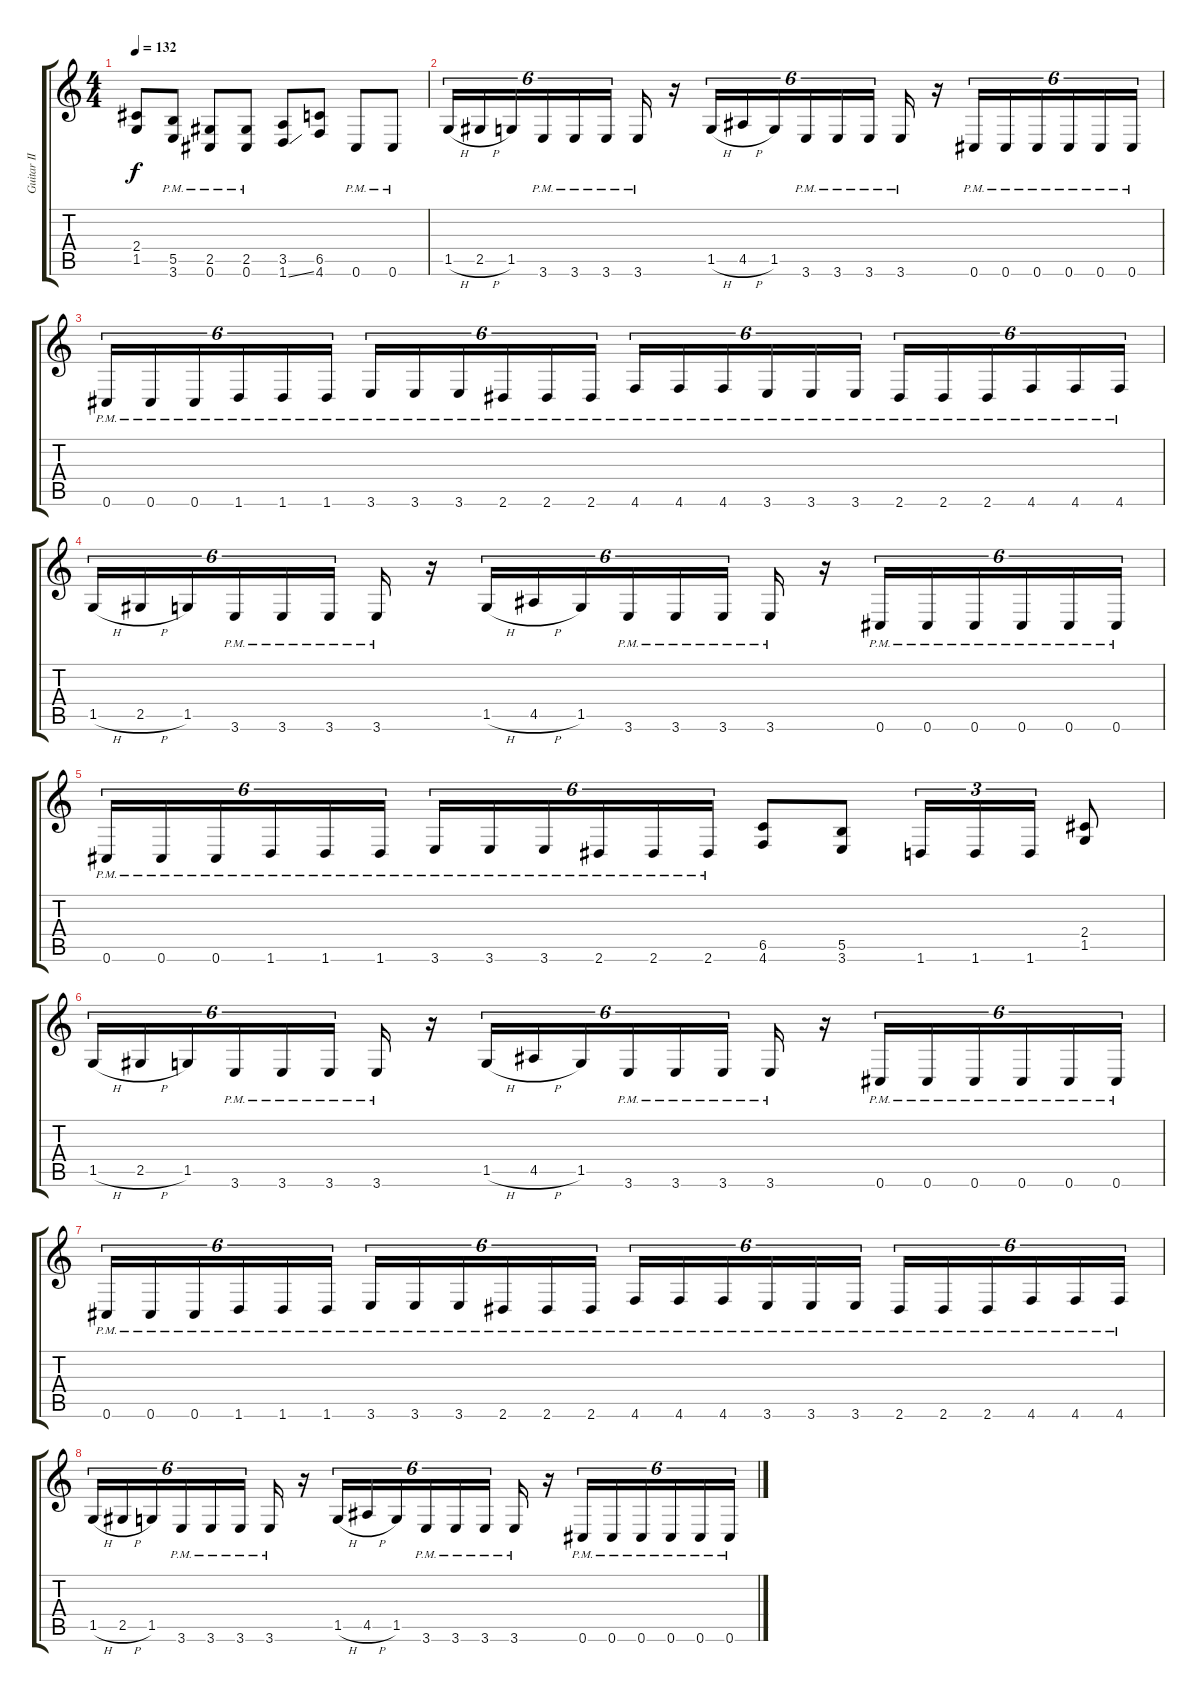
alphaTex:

\track ("Guitar II [Vogg]" "Guitar II ") {instrument distortionguitar}
\staff {score tabs}
\tuning (Db4 Ab3 E3 B2 Gb2 Db2) {hide}
\ts (4 4)
\tempo 132
\clef g2
\ks c
(2.4 1.5).8{dy f} (5.5{pm} 3.6{pm}).8 (2.5{pm} 0.6{pm}).8 (2.5{pm} 0.6{pm}).8 (3.5 1.6{ss}).8 (6.5 4.6).8 0.6{pm}.8 0.6{pm}.8 |
1.5{h}.16{tu (6 4)} 2.5{h}.16{tu (6 4)} 1.5.16{tu (6 4)} 3.6{pm}.16{tu (6 4)} 3.6{pm}.16{tu (6 4)} 3.6{pm}.16{tu (6 4)} 3.6{pm}.16 r.16 1.5{h}.16{tu (6 4)} 4.5{h}.16{tu (6 4)} 1.5.16{tu (6 4)} 3.6{pm}.16{tu (6 4)} 3.6{pm}.16{tu (6 4)} 3.6{pm}.16{tu (6 4)} 3.6{pm}.16 r.16 0.6{pm}.16{tu (6 4)} 0.6{pm}.16{tu (6 4)} 0.6{pm}.16{tu (6 4)} 0.6{pm}.16{tu (6 4)} 0.6{pm}.16{tu (6 4)} 0.6{pm}.16{tu (6 4)} |
0.6{pm}.16{tu (6 4)} 0.6{pm}.16{tu (6 4)} 0.6{pm}.16{tu (6 4)} 1.6{pm}.16{tu (6 4)} 1.6{pm}.16{tu (6 4)} 1.6{pm}.16{tu (6 4)} 3.6{pm}.16{tu (6 4)} 3.6{pm}.16{tu (6 4)} 3.6{pm}.16{tu (6 4)} 2.6{pm}.16{tu (6 4)} 2.6{pm}.16{tu (6 4)} 2.6{pm}.16{tu (6 4)} 4.6{pm}.16{tu (6 4)} 4.6{pm}.16{tu (6 4)} 4.6{pm}.16{tu (6 4)} 3.6{pm}.16{tu (6 4)} 3.6{pm}.16{tu (6 4)} 3.6{pm}.16{tu (6 4)} 2.6{pm}.16{tu (6 4)} 2.6{pm}.16{tu (6 4)} 2.6{pm}.16{tu (6 4)} 4.6{pm}.16{tu (6 4)} 4.6{pm}.16{tu (6 4)} 4.6{pm}.16{tu (6 4)} |
1.5{h}.16{tu (6 4)} 2.5{h}.16{tu (6 4)} 1.5.16{tu (6 4)} 3.6{pm}.16{tu (6 4)} 3.6{pm}.16{tu (6 4)} 3.6{pm}.16{tu (6 4)} 3.6{pm}.16 r.16 1.5{h}.16{tu (6 4)} 4.5{h}.16{tu (6 4)} 1.5.16{tu (6 4)} 3.6{pm}.16{tu (6 4)} 3.6{pm}.16{tu (6 4)} 3.6{pm}.16{tu (6 4)} 3.6{pm}.16 r.16 0.6{pm}.16{tu (6 4)} 0.6{pm}.16{tu (6 4)} 0.6{pm}.16{tu (6 4)} 0.6{pm}.16{tu (6 4)} 0.6{pm}.16{tu (6 4)} 0.6{pm}.16{tu (6 4)} |
0.6{pm}.16{tu (6 4)} 0.6{pm}.16{tu (6 4)} 0.6{pm}.16{tu (6 4)} 1.6{pm}.16{tu (6 4)} 1.6{pm}.16{tu (6 4)} 1.6{pm}.16{tu (6 4)} 3.6{pm}.16{tu (6 4)} 3.6{pm}.16{tu (6 4)} 3.6{pm}.16{tu (6 4)} 2.6{pm}.16{tu (6 4)} 2.6{pm}.16{tu (6 4)} 2.6{pm}.16{tu (6 4)} (6.5 4.6).8 (5.5 3.6).8 1.6.16{tu (3 2)} 1.6.16{tu (3 2)} 1.6.16{tu (3 2)} (2.4 1.5).8 |
1.5{h}.16{tu (6 4)} 2.5{h}.16{tu (6 4)} 1.5.16{tu (6 4)} 3.6{pm}.16{tu (6 4)} 3.6{pm}.16{tu (6 4)} 3.6{pm}.16{tu (6 4)} 3.6{pm}.16 r.16 1.5{h}.16{tu (6 4)} 4.5{h}.16{tu (6 4)} 1.5.16{tu (6 4)} 3.6{pm}.16{tu (6 4)} 3.6{pm}.16{tu (6 4)} 3.6{pm}.16{tu (6 4)} 3.6{pm}.16 r.16 0.6{pm}.16{tu (6 4)} 0.6{pm}.16{tu (6 4)} 0.6{pm}.16{tu (6 4)} 0.6{pm}.16{tu (6 4)} 0.6{pm}.16{tu (6 4)} 0.6{pm}.16{tu (6 4)} |
0.6{pm}.16{tu (6 4)} 0.6{pm}.16{tu (6 4)} 0.6{pm}.16{tu (6 4)} 1.6{pm}.16{tu (6 4)} 1.6{pm}.16{tu (6 4)} 1.6{pm}.16{tu (6 4)} 3.6{pm}.16{tu (6 4)} 3.6{pm}.16{tu (6 4)} 3.6{pm}.16{tu (6 4)} 2.6{pm}.16{tu (6 4)} 2.6{pm}.16{tu (6 4)} 2.6{pm}.16{tu (6 4)} 4.6{pm}.16{tu (6 4)} 4.6{pm}.16{tu (6 4)} 4.6{pm}.16{tu (6 4)} 3.6{pm}.16{tu (6 4)} 3.6{pm}.16{tu (6 4)} 3.6{pm}.16{tu (6 4)} 2.6{pm}.16{tu (6 4)} 2.6{pm}.16{tu (6 4)} 2.6{pm}.16{tu (6 4)} 4.6{pm}.16{tu (6 4)} 4.6{pm}.16{tu (6 4)} 4.6{pm}.16{tu (6 4)} |
1.5{h}.16{tu (6 4)} 2.5{h}.16{tu (6 4)} 1.5.16{tu (6 4)} 3.6{pm}.16{tu (6 4)} 3.6{pm}.16{tu (6 4)} 3.6{pm}.16{tu (6 4)} 3.6{pm}.16 r.16 1.5{h}.16{tu (6 4)} 4.5{h}.16{tu (6 4)} 1.5.16{tu (6 4)} 3.6{pm}.16{tu (6 4)} 3.6{pm}.16{tu (6 4)} 3.6{pm}.16{tu (6 4)} 3.6{pm}.16 r.16 0.6{pm}.16{tu (6 4)} 0.6{pm}.16{tu (6 4)} 0.6{pm}.16{tu (6 4)} 0.6{pm}.16{tu (6 4)} 0.6{pm}.16{tu (6 4)} 0.6{pm}.16{tu (6 4)}
